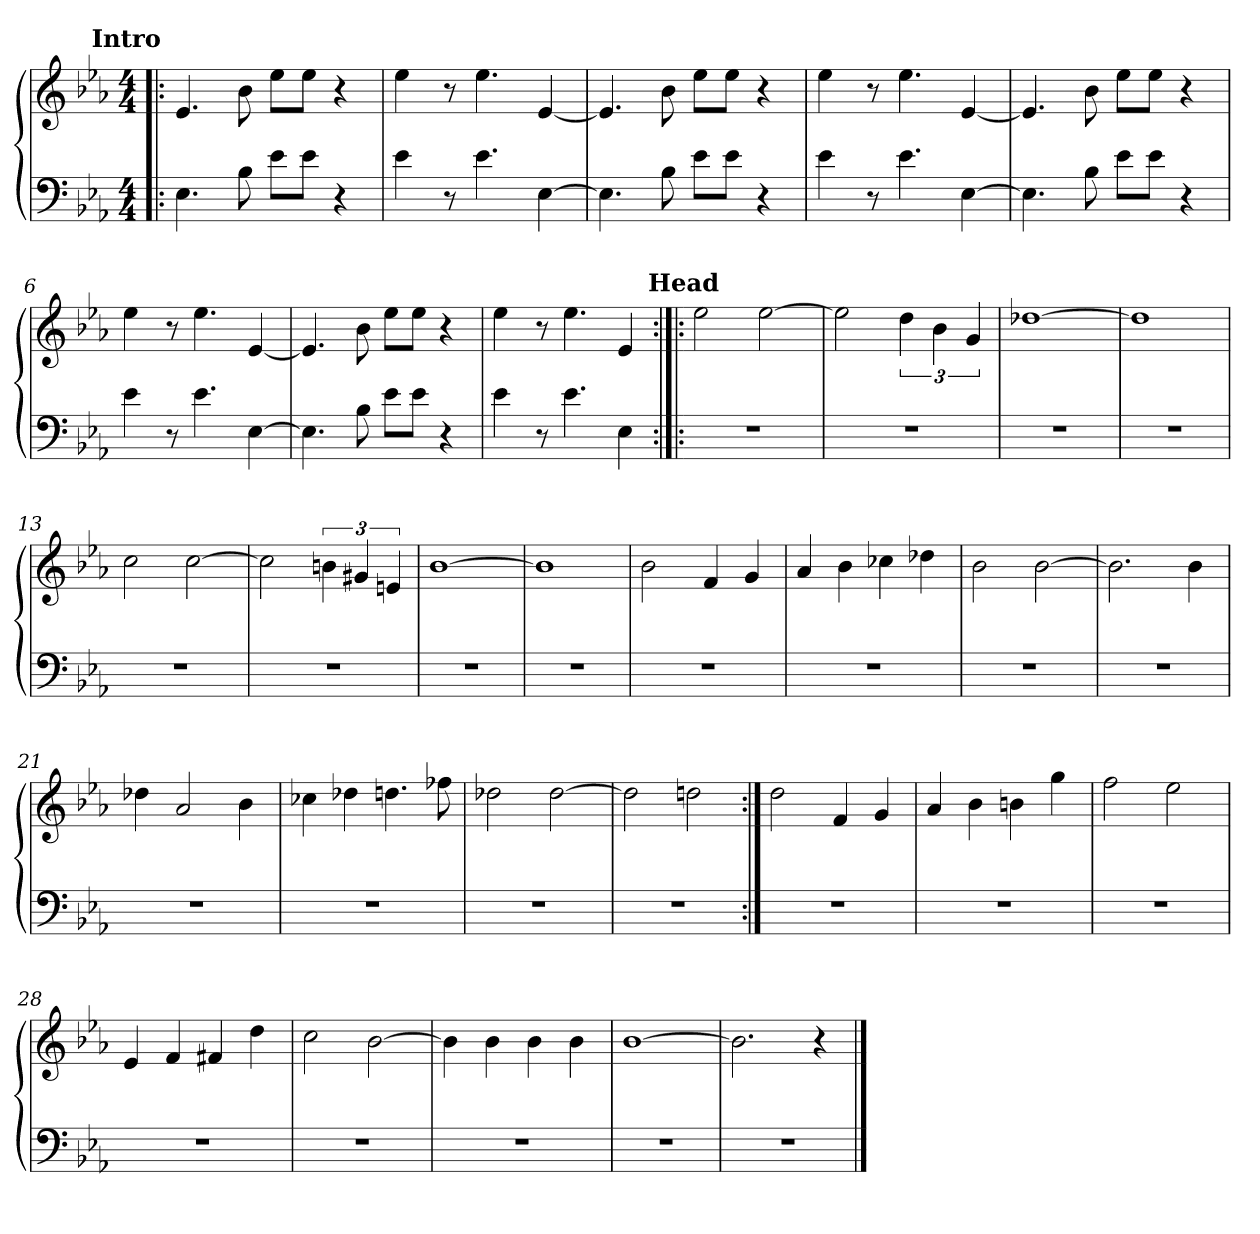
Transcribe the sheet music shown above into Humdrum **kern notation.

**kern	**kern
*part2	*part1
*staff2	*staff1
*clefF4	*clefG2
*k[b-e-a-]	*k[b-e-a-]
*E-:	*E-:
*M4/4	*M4/4
!!LO:REH:place=s1:a:enc=none:fs=15:t=Intro
=1!|:	=1!|:
4.E-\	4.e-/
8B-\	8b-\
8e-\L	8ee-\L
8e-\J	8ee-\J
4r	4r
=2	=2
4e-\	4ee-\
8r	8r
4.e-\	4.ee-\
[4E-\	[4e-/
=3	=3
4.E-\]	4.e-/]
8B-\	8b-\
8e-\L	8ee-\L
8e-\J	8ee-\J
4r	4r
=4	=4
4e-\	4ee-\
8r	8r
4.e-\	4.ee-\
[4E-\	[4e-/
!!LO:LB:g=z
=5	=5
4.E-\]	4.e-/]
8B-\	8b-\
8e-\L	8ee-\L
8e-\J	8ee-\J
4r	4r
=6	=6
4e-\	4ee-\
8r	8r
4.e-\	4.ee-\
[4E-\	[4e-/
=7	=7
4.E-\]	4.e-/]
8B-\	8b-\
8e-\L	8ee-\L
8e-\J	8ee-\J
4r	4r
=8	=8
4e-\	4ee-\
8r	8r
4.e-\	4.ee-\
4E-\	4e-/
!!LO:LB:g=z
!!LO:REH:place=s1:a:enc=none:fs=15:t=Head
=9:|!|:	=9:|!|:
1r	2ee-\
.	[2ee-\
=10	=10
1r	2ee-\]
.	6dd\
.	6b-\
.	6g/
=11	=11
1r	[1dd-X
=12	=12
1r	1dd-]
=13	=13
1r	2cc\
.	[2cc\
=14	=14
1r	2cc\]
.	6bn\
.	6g#X/
.	6en/
!!LO:LB:g=z
=15	=15
1r	[1b-
=16	=16
1r	1b-]
=17	=17
1r	2b-\
.	4f/
.	4g/
=18	=18
1r	4a-/
.	4b-\
.	4cc-X\
.	4dd-X\
=19	=19
1r	2b-\
.	[2b-\
=20	=20
1r	2.b-\]
.	4b-\
=21	=21
1r	4dd-X\
.	2a-/
.	4b-\
!!LO:LB:g=z
=22	=22
1r	4cc-X\
.	4dd-X\
.	4.ddn\
.	8ff-X\
=23	=23
1r	2dd-X\
.	[2dd-\
=24	=24
1r	2dd-\]
.	2ddn\
=25:|!	=25:|!
1r	2dd\
.	4f/
.	4g/
=26	=26
1r	4a-/
.	4b-\
.	4bn\
.	4gg\
=27	=27
1r	2ff\
.	2ee-\
!!LO:LB:g=z
=28	=28
1r	4e-/
.	4f/
.	4f#X/
.	4dd\
=29	=29
1r	2cc\
.	[2b-\
=30	=30
1r	4b-\]
.	4b-\
.	4b-\
.	4b-\
=31	=31
1r	[1b-
=32	=32
1r	2.b-\]
.	4r
==	==
*-	*-
